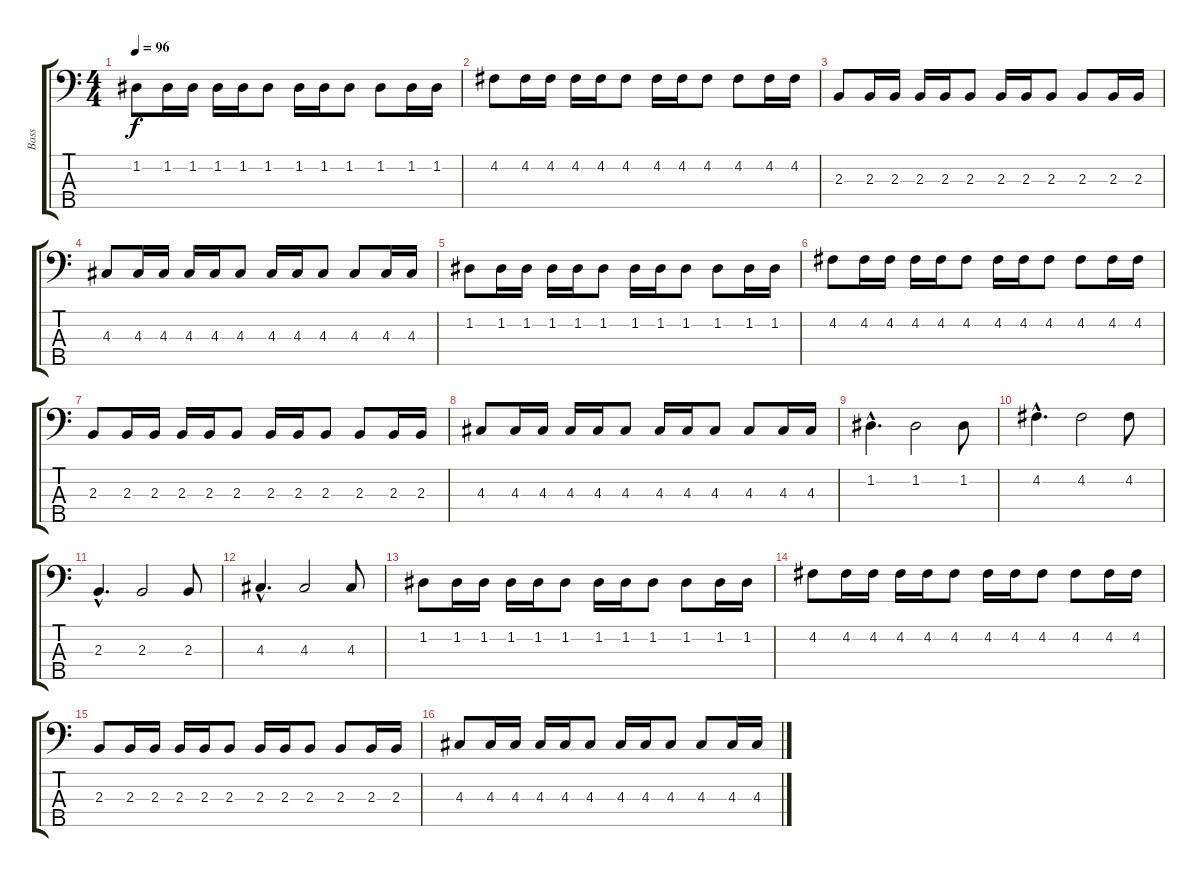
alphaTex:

\track ("Bass" "Bass") {instrument electricbassfinger}
\staff {score tabs}
\tuning (G2 D2 A1 E1 B0) {hide}
\ts (4 4)
\tempo 96
\clef f4
\ks c
1.2.8{dy f} 1.2.16 1.2.16 1.2.16 1.2.16 1.2.8 1.2.16 1.2.16 1.2.8 1.2.8 1.2.16 1.2.16 |
4.2.8 4.2.16 4.2.16 4.2.16 4.2.16 4.2.8 4.2.16 4.2.16 4.2.8 4.2.8 4.2.16 4.2.16 |
2.3.8 2.3.16 2.3.16 2.3.16 2.3.16 2.3.8 2.3.16 2.3.16 2.3.8 2.3.8 2.3.16 2.3.16 |
4.3.8 4.3.16 4.3.16 4.3.16 4.3.16 4.3.8 4.3.16 4.3.16 4.3.8 4.3.8 4.3.16 4.3.16 |
1.2.8 1.2.16 1.2.16 1.2.16 1.2.16 1.2.8 1.2.16 1.2.16 1.2.8 1.2.8 1.2.16 1.2.16 |
4.2.8 4.2.16 4.2.16 4.2.16 4.2.16 4.2.8 4.2.16 4.2.16 4.2.8 4.2.8 4.2.16 4.2.16 |
2.3.8 2.3.16 2.3.16 2.3.16 2.3.16 2.3.8 2.3.16 2.3.16 2.3.8 2.3.8 2.3.16 2.3.16 |
4.3.8 4.3.16 4.3.16 4.3.16 4.3.16 4.3.8 4.3.16 4.3.16 4.3.8 4.3.8 4.3.16 4.3.16 |
1.2{hac}.4{d} 1.2.2 1.2.8 |
4.2{hac}.4{d} 4.2.2 4.2.8 |
2.3{hac}.4{d} 2.3.2 2.3.8 |
4.3{hac}.4{d} 4.3.2 4.3.8 |
1.2.8 1.2.16 1.2.16 1.2.16 1.2.16 1.2.8 1.2.16 1.2.16 1.2.8 1.2.8 1.2.16 1.2.16 |
4.2.8 4.2.16 4.2.16 4.2.16 4.2.16 4.2.8 4.2.16 4.2.16 4.2.8 4.2.8 4.2.16 4.2.16 |
2.3.8 2.3.16 2.3.16 2.3.16 2.3.16 2.3.8 2.3.16 2.3.16 2.3.8 2.3.8 2.3.16 2.3.16 |
4.3.8 4.3.16 4.3.16 4.3.16 4.3.16 4.3.8 4.3.16 4.3.16 4.3.8 4.3.8 4.3.16 4.3.16
